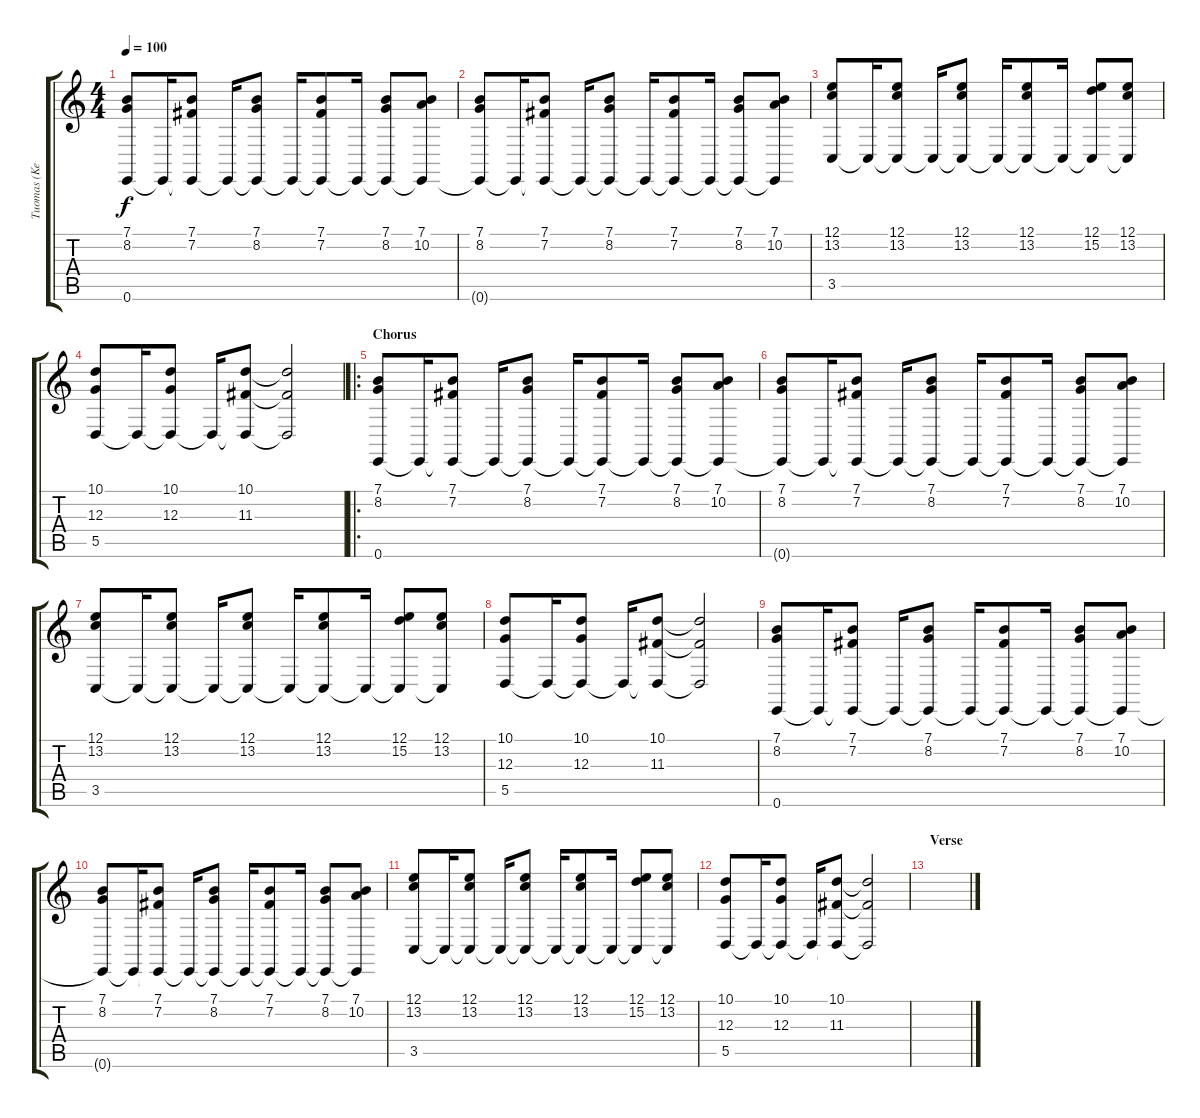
\track ("Tuomas (Keyboards)" "Tuomas (Ke") {instrument stringensemble1}
\staff {score tabs}
\tuning (E4 B3 G3 D3 A2 E2) {hide}
\ts (4 4)
\tempo 100
\clef g2
\ks c
(7.1 8.2 0.6).8{dy f} 0.6{t}.16 (7.1 7.2 0.6{t}).8 0.6{t}.16 (7.1 8.2 0.6{t}).8 0.6{t}.16 (7.1 7.2 0.6{t}).8 0.6{t}.16 (7.1 8.2 0.6{t}).8 (7.1 10.2 0.6{t}).8 |
(7.1 8.2 0.6{t}).8 0.6{t}.16 (7.1 7.2 0.6{t}).8 0.6{t}.16 (7.1 8.2 0.6{t}).8 0.6{t}.16 (7.1 7.2 0.6{t}).8 0.6{t}.16 (7.1 8.2 0.6{t}).8 (7.1 10.2 0.6{t}).8 |
(12.1 13.2 3.5).8 3.5{t}.16 (12.1 13.2 3.5{t}).8 3.5{t}.16 (12.1 13.2 3.5{t}).8 3.5{t}.16 (12.1 13.2 3.5{t}).8 3.5{t}.16 (12.1 15.2 3.5{t}).8 (12.1 13.2 3.5{t}).8 |
(10.1 12.3 5.5).8 5.5{t}.16 (10.1 12.3 5.5{t}).8 5.5{t}.16 (10.1 11.3 5.5{t}).8 (10.1{t} 11.3{t} 5.5{t}).2 |
\ro
\section ("" "Chorus ")
(7.1 8.2 0.6).8 0.6{t}.16 (7.1 7.2 0.6{t}).8 0.6{t}.16 (7.1 8.2 0.6{t}).8 0.6{t}.16 (7.1 7.2 0.6{t}).8 0.6{t}.16 (7.1 8.2 0.6{t}).8 (7.1 10.2 0.6{t}).8 |
(7.1 8.2 0.6{t}).8 0.6{t}.16 (7.1 7.2 0.6{t}).8 0.6{t}.16 (7.1 8.2 0.6{t}).8 0.6{t}.16 (7.1 7.2 0.6{t}).8 0.6{t}.16 (7.1 8.2 0.6{t}).8 (7.1 10.2 0.6{t}).8 |
(12.1 13.2 3.5).8 3.5{t}.16 (12.1 13.2 3.5{t}).8 3.5{t}.16 (12.1 13.2 3.5{t}).8 3.5{t}.16 (12.1 13.2 3.5{t}).8 3.5{t}.16 (12.1 15.2 3.5{t}).8 (12.1 13.2 3.5{t}).8 |
(10.1 12.3 5.5).8 5.5{t}.16 (10.1 12.3 5.5{t}).8 5.5{t}.16 (10.1 11.3 5.5{t}).8 (10.1{t} 11.3{t} 5.5{t}).2 |
(7.1 8.2 0.6).8 0.6{t}.16 (7.1 7.2 0.6{t}).8 0.6{t}.16 (7.1 8.2 0.6{t}).8 0.6{t}.16 (7.1 7.2 0.6{t}).8 0.6{t}.16 (7.1 8.2 0.6{t}).8 (7.1 10.2 0.6{t}).8 |
(7.1 8.2 0.6{t}).8 0.6{t}.16 (7.1 7.2 0.6{t}).8 0.6{t}.16 (7.1 8.2 0.6{t}).8 0.6{t}.16 (7.1 7.2 0.6{t}).8 0.6{t}.16 (7.1 8.2 0.6{t}).8 (7.1 10.2 0.6{t}).8 |
(12.1 13.2 3.5).8 3.5{t}.16 (12.1 13.2 3.5{t}).8 3.5{t}.16 (12.1 13.2 3.5{t}).8 3.5{t}.16 (12.1 13.2 3.5{t}).8 3.5{t}.16 (12.1 15.2 3.5{t}).8 (12.1 13.2 3.5{t}).8 |
(10.1 12.3 5.5).8 5.5{t}.16 (10.1 12.3 5.5{t}).8 5.5{t}.16 (10.1 11.3 5.5{t}).8 (10.1{t} 11.3{t} 5.5{t}).2 |
\section ("" "Verse ")
